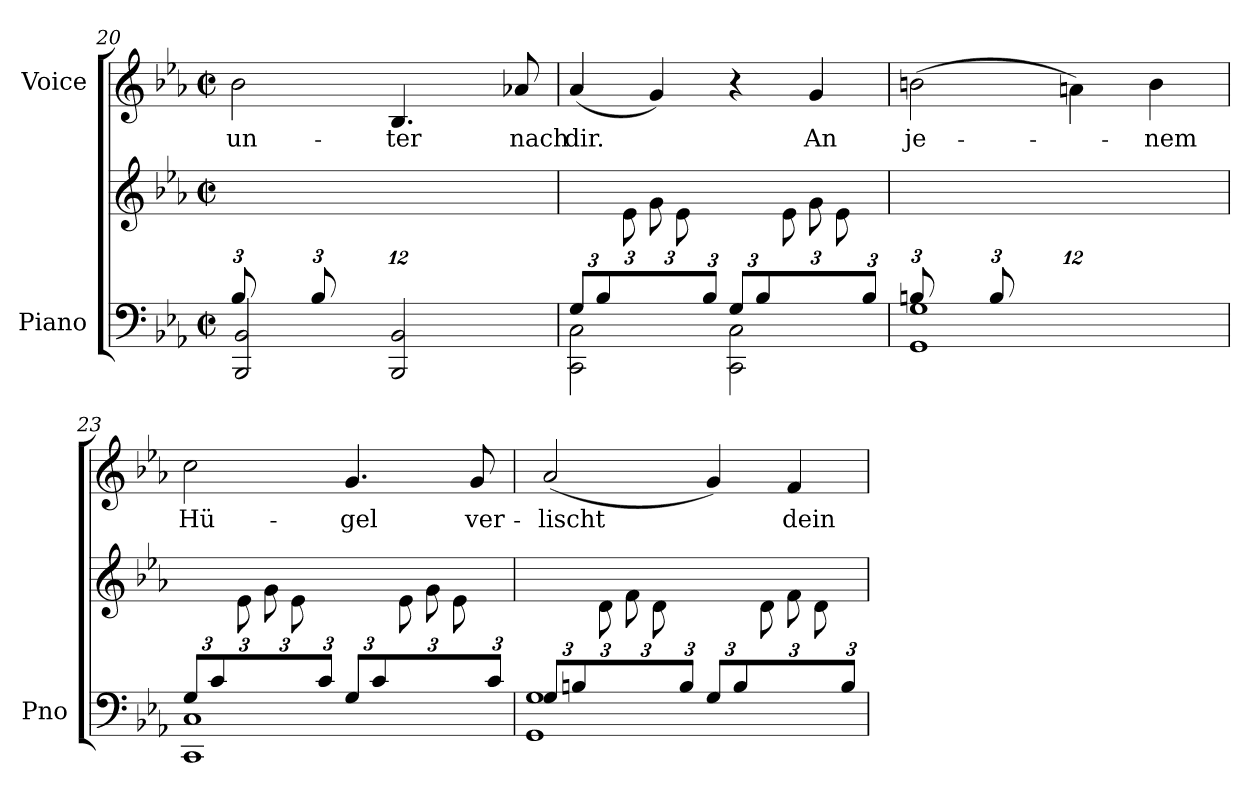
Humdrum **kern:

**kern	**kern	**kern	**text
*part2	*part2	*part1	*part1
*staff3	*staff2	*staff1	*staff1
*I"Piano	*	*I"Voice	*
*I'Pno	*	*	*
!!LO:LB:g=z
*clefF4	*clefG2	*clefG2	*
*k[b-e-a-]	*k[b-e-a-]	*k[b-e-a-]	*
*M2/2	*M2/2	*M2/2	*
*met(c|)	*met(c|)	*met(c|)	*
*Xbrackettup	*	*	*
=20	=20	=20	=20
*^	*	*	*
!	!	!	!	!LO:LY:b
12B-/L	2BBB-/ 2BB-/	12ryy	2b-\	-un-
12%5ryy	.	12d\	.	.
.	.	12f\	.	.
*	*	*Xbrackettup	*	*
.	.	12a-\	.	.
.	.	12f\	.	.
.	.	12d\J	.	.
!	!	!	!	!LO:LY:b
12B-/L	2BBB-/ 2BB-/	12ryy	4.B-/	-ter
12%5ryy	.	12d\	.	.
.	.	12f\	.	.
.	.	12a-\	.	.
.	.	12f\	.	.
!	!	!	!	!LO:LY:b
.	.	.	8a-X/	nach
.	.	12d\J	.	.
=21	=21	=21	=21	=21
!	!	!	!	!LO:LY:b
12G/L	2CC\ 2C\	6ryy	(4a-/	dir.
12B-/	.	.	.	.
4ryy	.	12e-\	.	.
.	.	12g\	4g/)	.
.	.	12e-\	.	.
12B-/J	.	4ryy	.	.
12G/L	2CC\ 2C\	.	4r	.
12B-/	.	.	.	.
4ryy	.	12e-\	.	.
!	!	!	!	!LO:LY:b
.	.	12g\	4g/	An
.	.	12e-\	.	.
12B-/J	.	12ryy	.	.
=22	=22	=22	=22	=22
!	!	!	!	!LO:LY:b
12Bn/L	1GG 1G	12ryy	(2bn\	je-
12%5ryy	.	12d\	.	.
.	.	12f\	.	.
.	.	12g\	.	.
.	.	12f\	.	.
.	.	12d\J	.	.
12B/L	.	12ryy	4an\)	.
12%5ryy	.	12d\	.	.
.	.	12f\	.	.
!	!	!	!	!LO:LY:b
.	.	12g\	4b\	-nem
.	.	12f\	.	.
.	.	12d\J	.	.
=23	=23	=23	=23	=23
!	!	!	!	!LO:LY:b
12G/L	1CC 1C	6ryy	2cc\	Hü-
12c/	.	.	.	.
4ryy	.	12e-\	.	.
.	.	12g\	.	.
.	.	12e-\	.	.
12c/J	.	4ryy	.	.
!	!	!	!	!LO:LY:b
12G/L	.	.	4.g/	-gel
12c/	.	.	.	.
4ryy	.	12e-\	.	.
.	.	12g\	.	.
.	.	12e-\	.	.
!	!	!	!	!LO:LY:b
.	.	.	8g/	ver-
12c/J	.	12ryy	.	.
!!LO:PB:g=z
=24	=24	=24	=24	=24
!	!	!	!	!LO:LY:b
12G/L	1GG 1G	6ryy	(2a-/	-lischt
12Bn/	.	.	.	.
4ryy	.	12d\	.	.
.	.	12f\	.	.
.	.	12d\	.	.
12B/J	.	4ryy	.	.
12G/L	.	.	4g/)	.
12B/	.	.	.	.
4ryy	.	12d\	.	.
!	!	!	!	!LO:LY:b
.	.	12f\	4f/	dein
.	.	12d\	.	.
12B/J	.	12ryy	.	.
*v	*v	*	*	*
=	=	=	=
*-	*-	*-	*-
